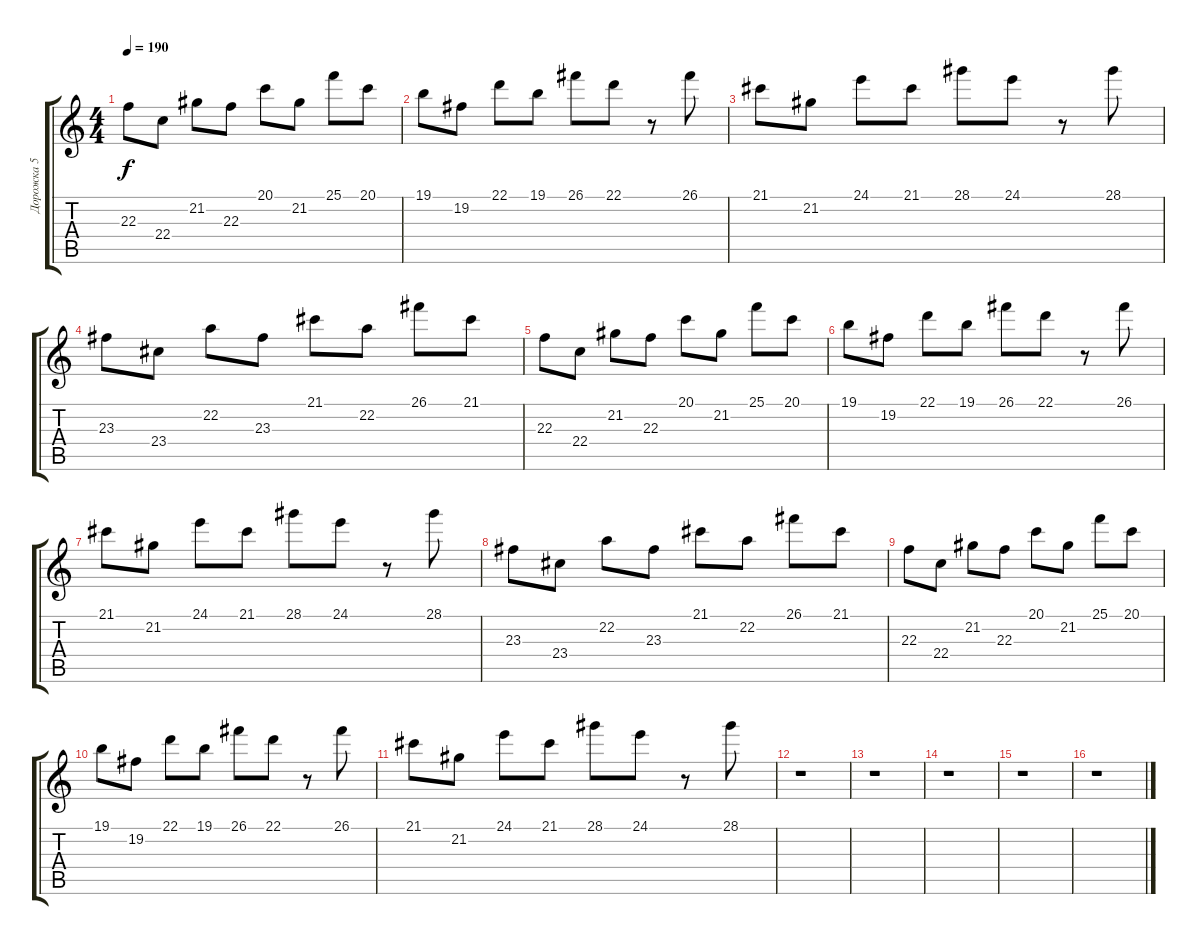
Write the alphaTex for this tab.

\track ("Дорожка 5" "Дорожка 5") {instrument musicbox}
\staff {score tabs}
\tuning (E4 B3 G3 D3 A2 E2) {hide}
\ts (4 4)
\tempo 190
\clef g2
\ks c
22.3.8{dy f} 22.4.8 21.2.8 22.3.8 20.1.8 21.2.8 25.1.8 20.1.8 |
19.1.8 19.2.8 22.1.8 19.1.8 26.1.8 22.1.8 r.8 26.1.8 |
21.1.8 21.2.8 24.1.8 21.1.8 28.1.8 24.1.8 r.8 28.1.8 |
23.3.8 23.4.8 22.2.8 23.3.8 21.1.8 22.2.8 26.1.8 21.1.8 |
22.3.8 22.4.8 21.2.8 22.3.8 20.1.8 21.2.8 25.1.8 20.1.8 |
19.1.8 19.2.8 22.1.8 19.1.8 26.1.8 22.1.8 r.8 26.1.8 |
21.1.8 21.2.8 24.1.8 21.1.8 28.1.8 24.1.8 r.8 28.1.8 |
23.3.8 23.4.8 22.2.8 23.3.8 21.1.8 22.2.8 26.1.8 21.1.8 |
22.3.8 22.4.8 21.2.8 22.3.8 20.1.8 21.2.8 25.1.8 20.1.8 |
19.1.8 19.2.8 22.1.8 19.1.8 26.1.8 22.1.8 r.8 26.1.8 |
21.1.8 21.2.8 24.1.8 21.1.8 28.1.8 24.1.8 r.8 28.1.8 |
r.1 |
r.1 |
r.1 |
r.1 |
r.1
